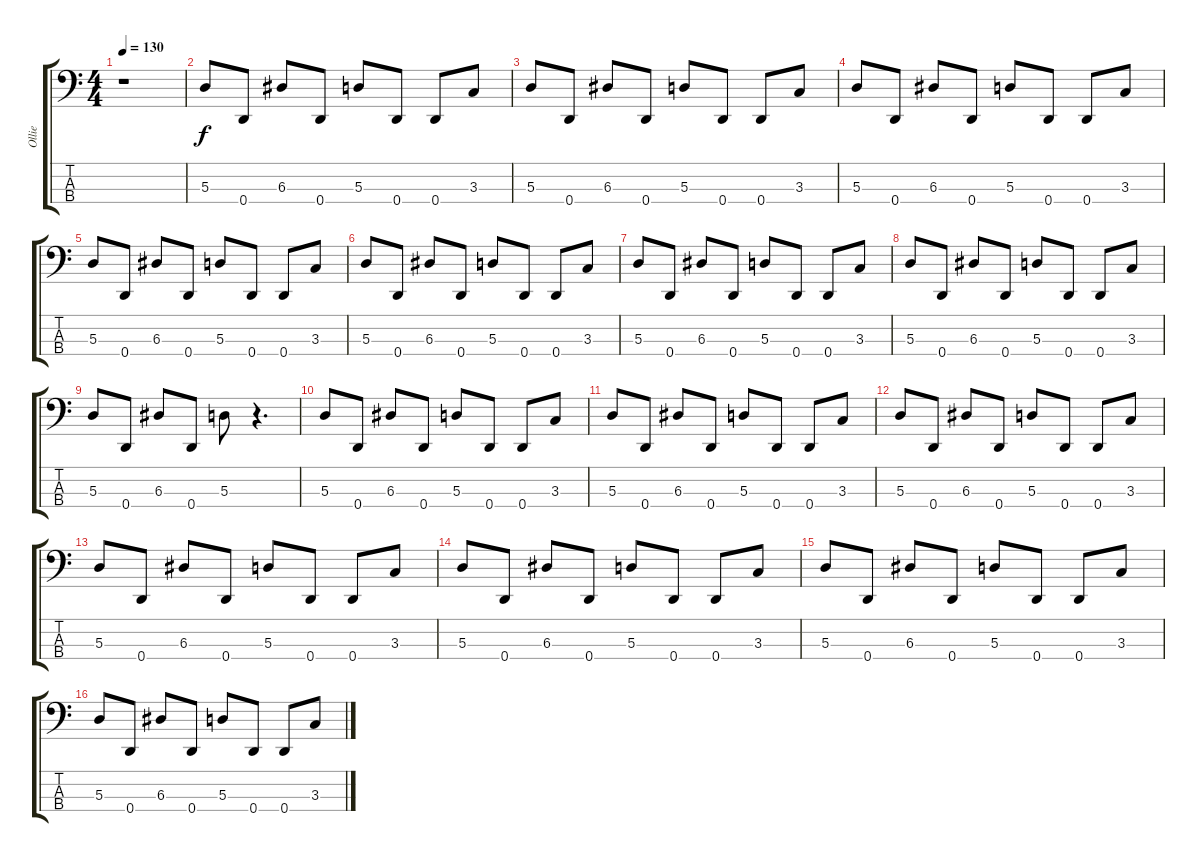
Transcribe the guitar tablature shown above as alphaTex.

\track ("Ollie" "Ollie") {instrument electricbassfinger}
\staff {score tabs}
\tuning (G2 D2 A1 D1) {hide}
\ts (4 4)
\tempo 130
\clef f4
\ks c
r.1{dy f} |
5.3.8 0.4.8 6.3.8 0.4.8 5.3.8 0.4.8 0.4.8 3.3.8 |
5.3.8 0.4.8 6.3.8 0.4.8 5.3.8 0.4.8 0.4.8 3.3.8 |
5.3.8 0.4.8 6.3.8 0.4.8 5.3.8 0.4.8 0.4.8 3.3.8 |
5.3.8 0.4.8 6.3.8 0.4.8 5.3.8 0.4.8 0.4.8 3.3.8 |
5.3.8 0.4.8 6.3.8 0.4.8 5.3.8 0.4.8 0.4.8 3.3.8 |
5.3.8 0.4.8 6.3.8 0.4.8 5.3.8 0.4.8 0.4.8 3.3.8 |
5.3.8 0.4.8 6.3.8 0.4.8 5.3.8 0.4.8 0.4.8 3.3.8 |
5.3.8 0.4.8 6.3.8 0.4.8 5.3.8 r.4{d} |
5.3.8 0.4.8 6.3.8 0.4.8 5.3.8 0.4.8 0.4.8 3.3.8 |
5.3.8 0.4.8 6.3.8 0.4.8 5.3.8 0.4.8 0.4.8 3.3.8 |
5.3.8 0.4.8 6.3.8 0.4.8 5.3.8 0.4.8 0.4.8 3.3.8 |
5.3.8 0.4.8 6.3.8 0.4.8 5.3.8 0.4.8 0.4.8 3.3.8 |
5.3.8 0.4.8 6.3.8 0.4.8 5.3.8 0.4.8 0.4.8 3.3.8 |
5.3.8 0.4.8 6.3.8 0.4.8 5.3.8 0.4.8 0.4.8 3.3.8 |
5.3.8 0.4.8 6.3.8 0.4.8 5.3.8 0.4.8 0.4.8 3.3.8
